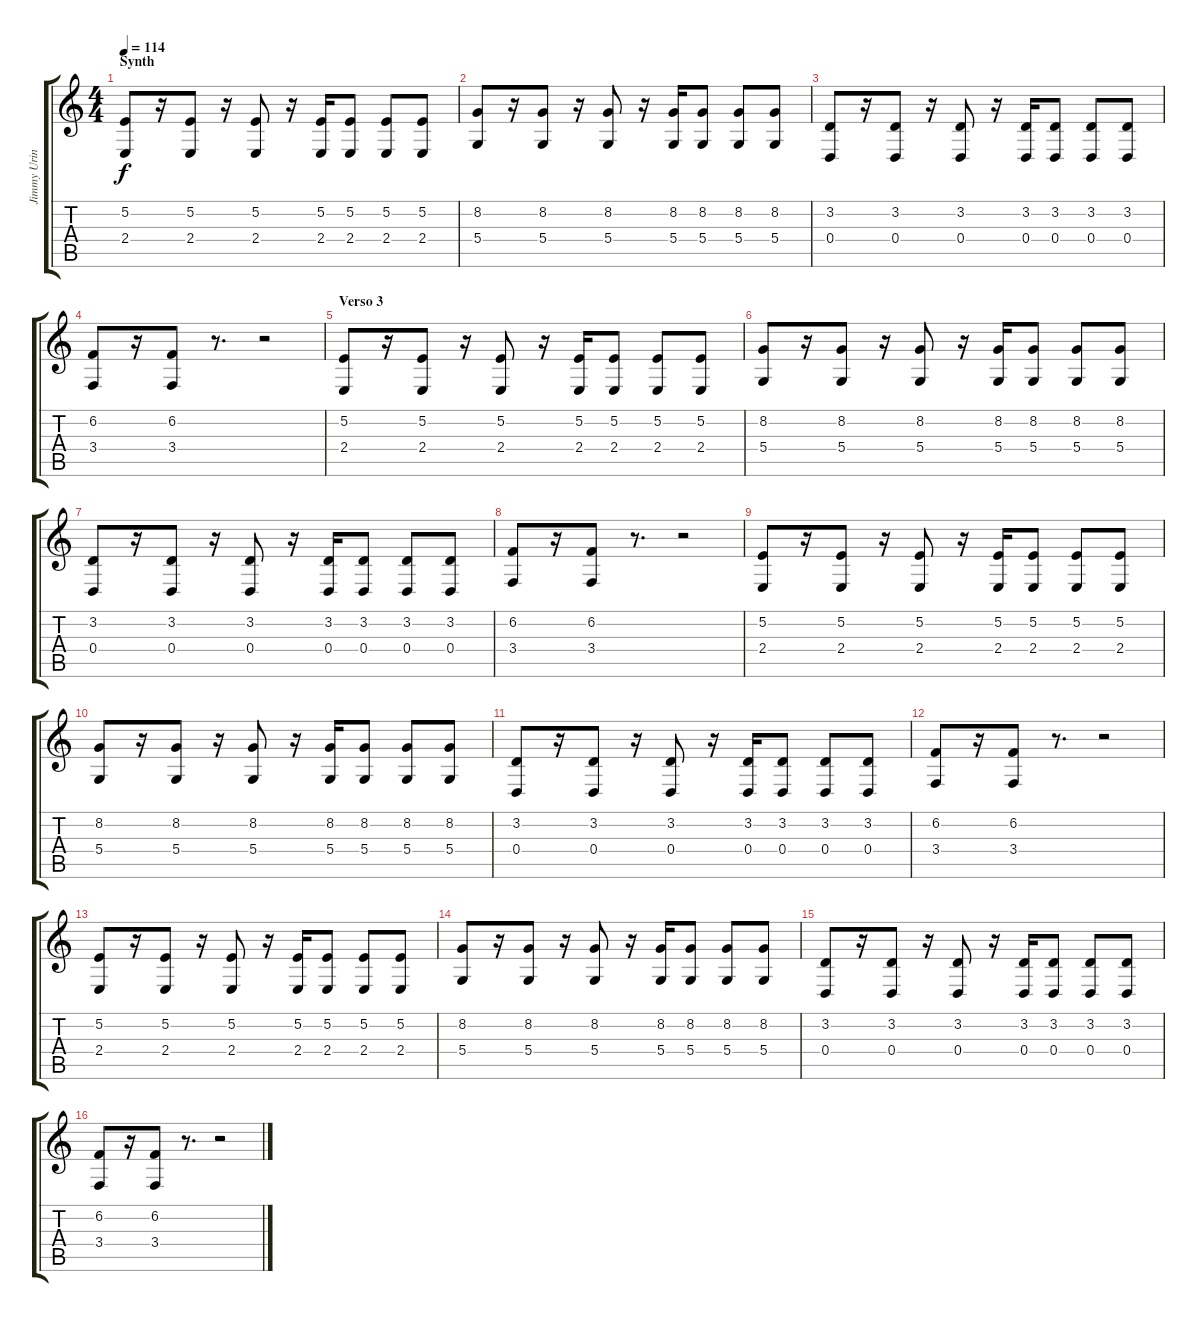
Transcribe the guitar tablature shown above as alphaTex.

\track ("Jimmy Urine (Synth 1)" "Jimmy Urin") {instrument lead2sawtooth}
\staff {score tabs}
\tuning (E4 B3 G3 D3 A2 E2) {hide}
\ts (4 4)
\section ("" "Synth")
\tempo 114
\clef g2
\ks c
(5.2 2.4).8{dy f} r.16 (5.2 2.4).8 r.16 (5.2 2.4).8 r.16 (5.2 2.4).16 (5.2 2.4).8 (5.2 2.4).8 (5.2 2.4).8 |
(8.2 5.4).8 r.16 (8.2 5.4).8 r.16 (8.2 5.4).8 r.16 (8.2 5.4).16 (8.2 5.4).8 (8.2 5.4).8 (8.2 5.4).8 |
(3.2 0.4).8 r.16 (3.2 0.4).8 r.16 (3.2 0.4).8 r.16 (3.2 0.4).16 (3.2 0.4).8 (3.2 0.4).8 (3.2 0.4).8 |
(6.2 3.4).8 r.16 (6.2 3.4).8 r.8{d} r.2 |
\section ("" "Verso 3")
(5.2 2.4).8 r.16 (5.2 2.4).8 r.16 (5.2 2.4).8 r.16 (5.2 2.4).16 (5.2 2.4).8 (5.2 2.4).8 (5.2 2.4).8 |
(8.2 5.4).8 r.16 (8.2 5.4).8 r.16 (8.2 5.4).8 r.16 (8.2 5.4).16 (8.2 5.4).8 (8.2 5.4).8 (8.2 5.4).8 |
(3.2 0.4).8 r.16 (3.2 0.4).8 r.16 (3.2 0.4).8 r.16 (3.2 0.4).16 (3.2 0.4).8 (3.2 0.4).8 (3.2 0.4).8 |
(6.2 3.4).8 r.16 (6.2 3.4).8 r.8{d} r.2 |
(5.2 2.4).8 r.16 (5.2 2.4).8 r.16 (5.2 2.4).8 r.16 (5.2 2.4).16 (5.2 2.4).8 (5.2 2.4).8 (5.2 2.4).8 |
(8.2 5.4).8 r.16 (8.2 5.4).8 r.16 (8.2 5.4).8 r.16 (8.2 5.4).16 (8.2 5.4).8 (8.2 5.4).8 (8.2 5.4).8 |
(3.2 0.4).8 r.16 (3.2 0.4).8 r.16 (3.2 0.4).8 r.16 (3.2 0.4).16 (3.2 0.4).8 (3.2 0.4).8 (3.2 0.4).8 |
(6.2 3.4).8 r.16 (6.2 3.4).8 r.8{d} r.2 |
(5.2 2.4).8 r.16 (5.2 2.4).8 r.16 (5.2 2.4).8 r.16 (5.2 2.4).16 (5.2 2.4).8 (5.2 2.4).8 (5.2 2.4).8 |
(8.2 5.4).8 r.16 (8.2 5.4).8 r.16 (8.2 5.4).8 r.16 (8.2 5.4).16 (8.2 5.4).8 (8.2 5.4).8 (8.2 5.4).8 |
(3.2 0.4).8 r.16 (3.2 0.4).8 r.16 (3.2 0.4).8 r.16 (3.2 0.4).16 (3.2 0.4).8 (3.2 0.4).8 (3.2 0.4).8 |
(6.2 3.4).8 r.16 (6.2 3.4).8 r.8{d} r.2
